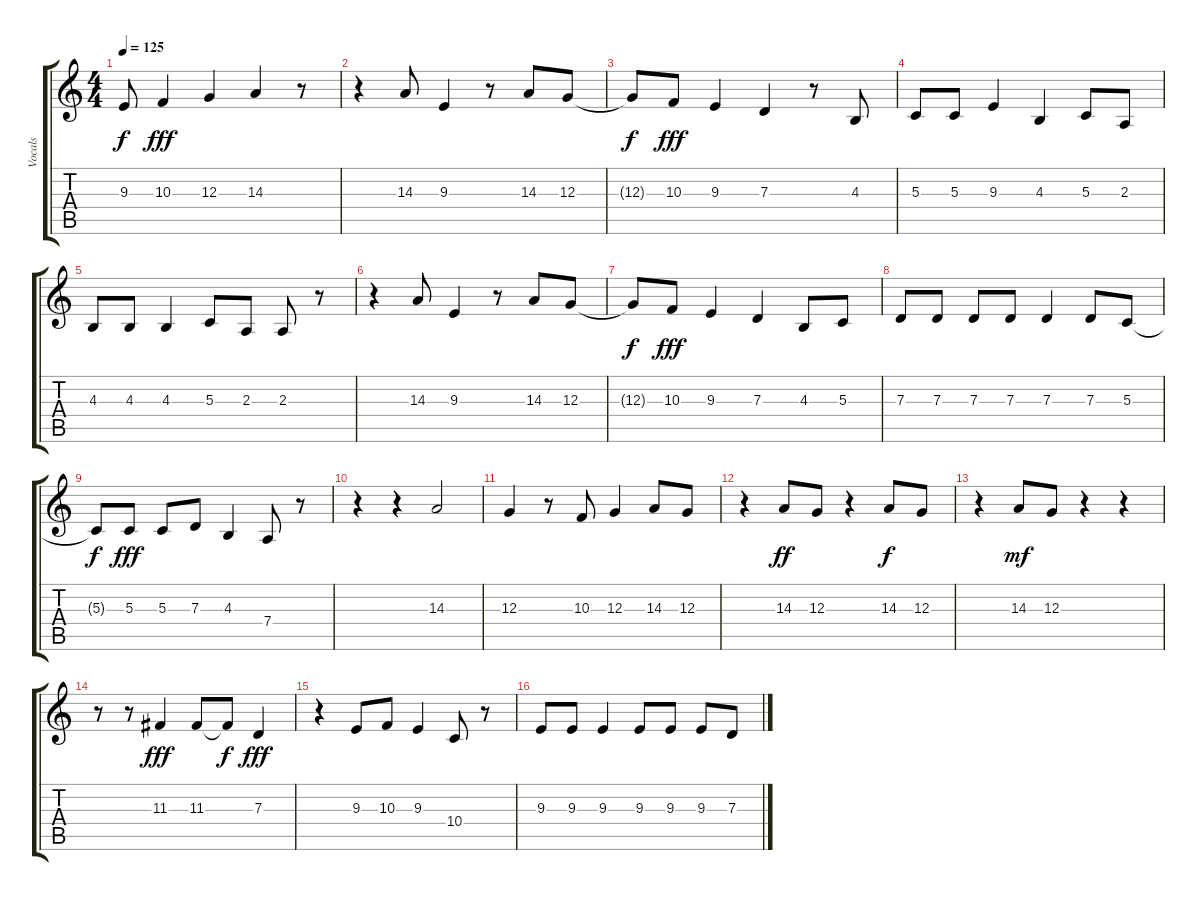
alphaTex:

\track ("Vocals" "Vocals") {instrument choiraahs}
\staff {score tabs}
\tuning (E4 B3 G3 D3 A2 E2) {hide}
\ts (4 4)
\tempo 125
\clef g2
\ks c
9.3{t}.8{dy f} 10.3.4{dy fff} 12.3.4 14.3.4 r.8 |
r.4 14.3.8 9.3.4 r.8 14.3.8 12.3.8 |
12.3{t}.8{dy f} 10.3.8{dy fff} 9.3.4 7.3.4 r.8 4.3.8 |
5.3.8 5.3.8 9.3.4 4.3.4 5.3.8 2.3.8 |
4.3.8 4.3.8 4.3.4 5.3.8 2.3.8 2.3.8 r.8 |
r.4 14.3.8 9.3.4 r.8 14.3.8 12.3.8 |
12.3{t}.8{dy f} 10.3.8{dy fff} 9.3.4 7.3.4 4.3.8 5.3.8 |
7.3.8 7.3.8 7.3.8 7.3.8 7.3.4 7.3.8 5.3.8 |
5.3{t}.8{dy f} 5.3.8{dy fff} 5.3.8 7.3.8 4.3.4 7.4.8 r.8 |
r.4 r.4 14.3.2 |
12.3.4 r.8 10.3.8 12.3.4 14.3.8 12.3.8 |
r.4 14.3.8{dy ff} 12.3.8 r.4 14.3.8{dy f} 12.3.8 |
r.4 14.3.8{dy mf} 12.3.8 r.4 r.4 |
r.8 r.8 11.3.4{dy fff} 11.3.8 11.3{t}.8{dy f} 7.3.4{dy fff} |
r.4 9.3.8 10.3.8 9.3.4 10.4.8 r.8 |
9.3.8 9.3.8 9.3.4 9.3.8 9.3.8 9.3.8 7.3.8
